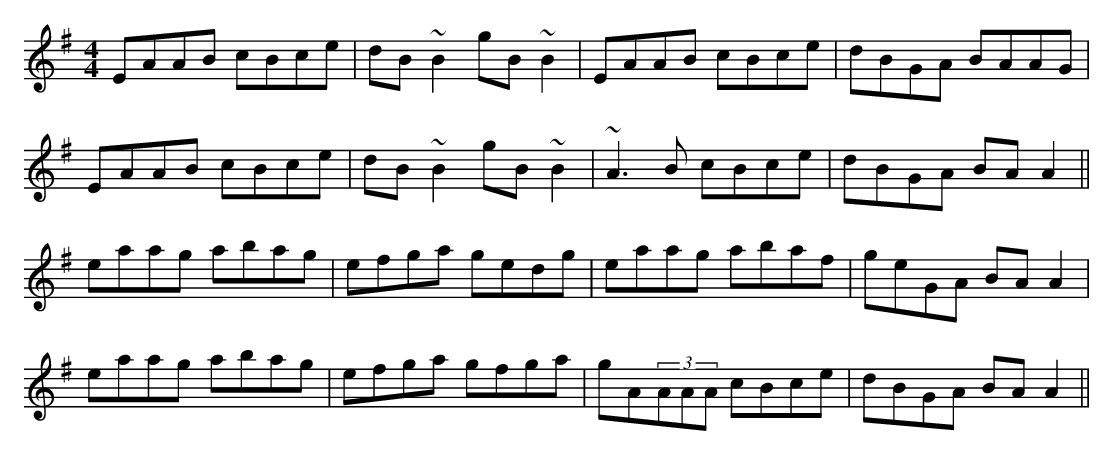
X:1
M:4/4
K:Ador
EAAB cBce|dB~B2 gB~B2|EAAB cBce|dBGA BAAG|
EAAB cBce|dB~B2 gB~B2|~A3B cBce|dBGA BAA2||
eaag abag|efga gedg|eaag abaf|geGA BAA2|
eaag abag|efga gfga|gA(3AAA cBce|dBGA BAA2||
